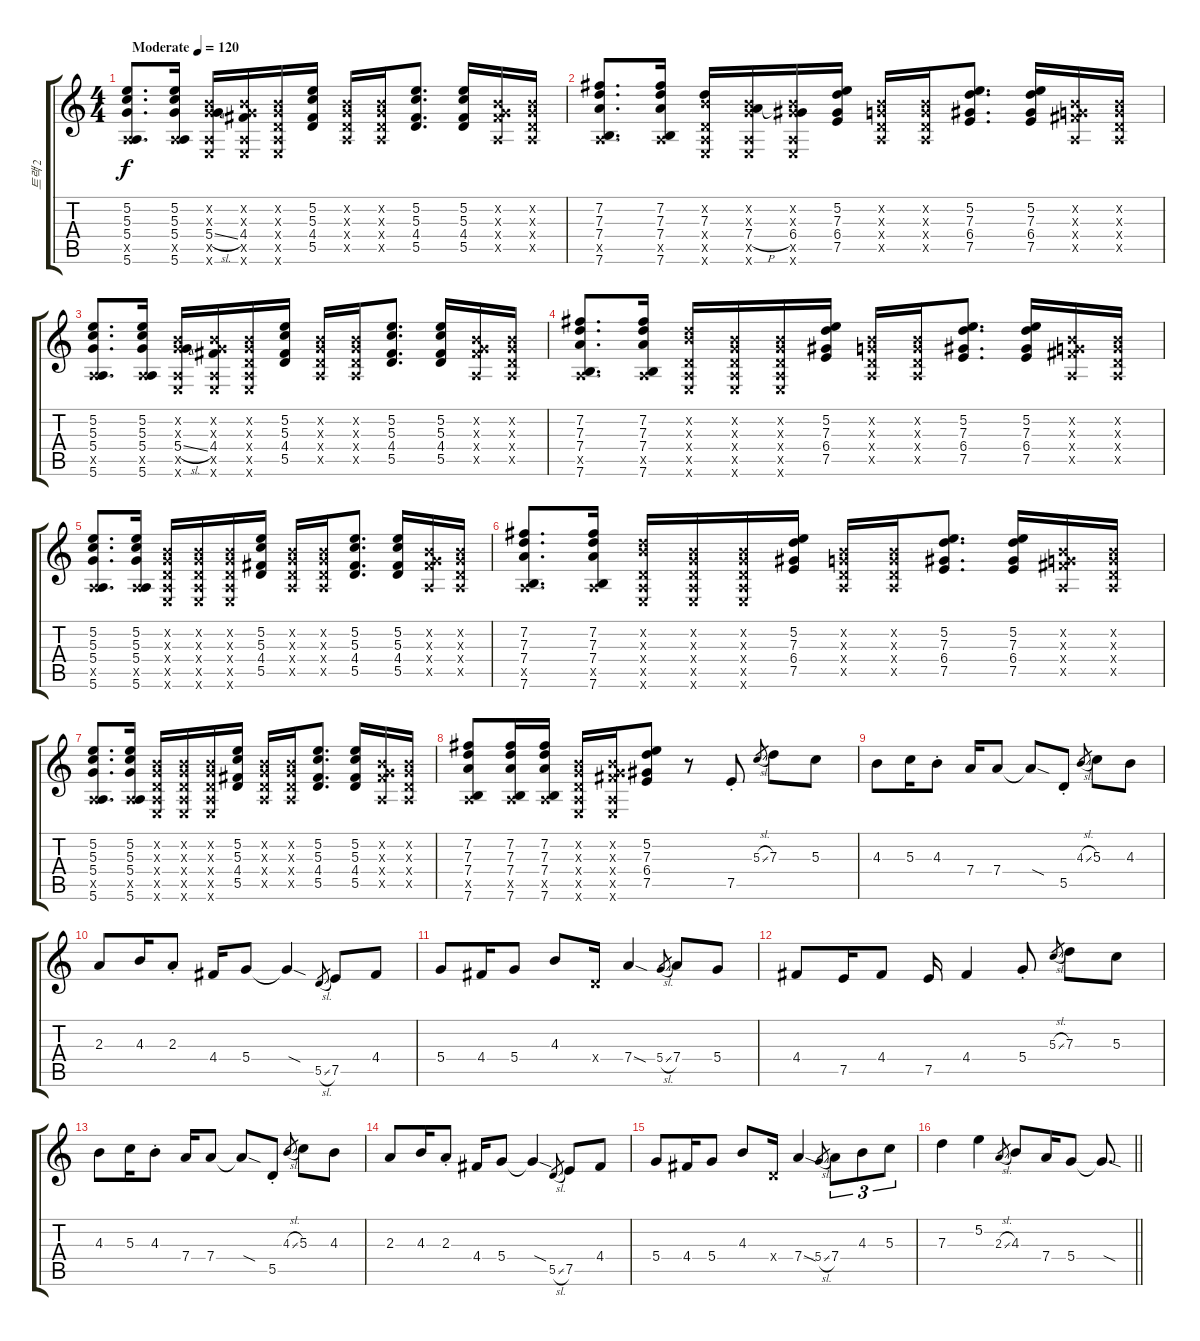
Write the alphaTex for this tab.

\track ("트랙 2" "트랙 2") {instrument acousticguitarsteel}
\staff {score tabs}
\tuning (E4 B3 G3 D3 A2 E2) {hide}
\ts (4 4)
\tempo (120 "Moderate")
\clef g2
\ks c
(5.2 5.3 5.4 0.5{x} 5.6).8{d dy f volume 10 instrument acousticguitarsteel} (5.2 5.3 5.4 0.5{x} 5.6).16 (0.2{x} 0.3{x} 5.4{sl} 0.5{x} 0.6{x}).16 (0.2{x} 0.3{x} 4.4 0.5{x} 0.6{x}).16 (0.2{x} 0.3{x} 0.4{x} 0.5{x} 0.6{x}).16 (5.2 5.3 4.4 5.5).16 (0.2{x} 0.3{x} 0.4{x} 0.5{x}).16 (0.2{x} 0.3{x} 0.4{x} 0.5{x}).16 (5.2 5.3 4.4 5.5).8{d} (5.2 5.3 4.4 5.5).16 (0.2{x} 0.3{x} 4.4{x} 0.5{x}).16 (0.2{x} 0.3{x} 0.4{x} 0.5{x}).16 |
(7.2 7.3 7.4 0.5{x} 7.6).8{d} (7.2 7.3 7.4 0.5{x} 7.6).16 (0.2{x} 7.3 0.4{x} 0.5{x} 0.6{x}).16 (0.2{x} 0.3{x} 7.4{h} 0.5{x} 0.6{x}).16 (0.2{x} 0.3{x} 6.4 0.5{x} 0.6{x}).16 (5.2 7.3 6.4 7.5).16 (0.2{x} 0.3{x} 0.4{x} 0.5{x}).16 (0.2{x} 0.3{x} 0.4{x} 0.5{x}).16 (5.2 7.3 6.4 7.5).8{d} (5.2 7.3 6.4 7.5).16 (0.2{x} 0.3{x} 4.4{x} 0.5{x}).16 (0.2{x} 0.3{x} 0.4{x} 0.5{x}).16 |
(5.2 5.3 5.4 0.5{x} 5.6).8{d volume 10} (5.2 5.3 5.4 0.5{x} 5.6).16 (0.2{x} 0.3{x} 5.4{sl} 0.5{x} 0.6{x}).16 (0.2{x} 0.3{x} 4.4 0.5{x} 0.6{x}).16 (0.2{x} 0.3{x} 0.4{x} 0.5{x} 0.6{x}).16 (5.2 5.3 4.4 5.5).16 (0.2{x} 0.3{x} 0.4{x} 0.5{x}).16 (0.2{x} 0.3{x} 0.4{x} 0.5{x}).16 (5.2 5.3 4.4 5.5).8{d} (5.2 5.3 4.4 5.5).16 (0.2{x} 0.3{x} 4.4{x} 0.5{x}).16 (0.2{x} 0.3{x} 0.4{x} 0.5{x}).16 |
(7.2 7.3 7.4 0.5{x} 7.6).8{d} (7.2 7.3 7.4 0.5{x} 7.6).16 (0.2{x} 7.3{x} 0.4{x} 0.5{x} 0.6{x}).16 (0.2{x} 0.3{x} 0.4{x} 0.5{x} 0.6{x}).16 (0.2{x} 0.3{x} 0.4{x} 0.5{x} 0.6{x}).16 (5.2 7.3 6.4 7.5).16 (0.2{x} 0.3{x} 0.4{x} 0.5{x}).16 (0.2{x} 0.3{x} 0.4{x} 0.5{x}).16 (5.2 7.3 6.4 7.5).8{d} (5.2 7.3 6.4 7.5).16 (0.2{x} 0.3{x} 4.4{x} 0.5{x}).16 (0.2{x} 0.3{x} 0.4{x} 0.5{x}).16 |
(5.2 5.3 5.4 0.5{x} 5.6).8{d volume 10} (5.2 5.3 5.4 0.5{x} 5.6).16 (0.2{x} 0.3{x} 0.4{x} 0.5{x} 0.6{x}).16 (0.2{x} 0.3{x} 0.4{x} 0.5{x} 0.6{x}).16 (0.2{x} 0.3{x} 0.4{x} 0.5{x} 0.6{x}).16 (5.2 5.3 4.4 5.5).16 (0.2{x} 0.3{x} 0.4{x} 0.5{x}).16 (0.2{x} 0.3{x} 0.4{x} 0.5{x}).16 (5.2 5.3 4.4 5.5).8{d} (5.2 5.3 4.4 5.5).16 (0.2{x} 0.3{x} 4.4{x} 0.5{x}).16 (0.2{x} 0.3{x} 0.4{x} 0.5{x}).16 |
(7.2 7.3 7.4 0.5{x} 7.6).8{d} (7.2 7.3 7.4 0.5{x} 7.6).16 (0.2{x} 7.3{x} 0.4{x} 0.5{x} 0.6{x}).16 (0.2{x} 0.3{x} 0.4{x} 0.5{x} 0.6{x}).16 (0.2{x} 0.3{x} 0.4{x} 0.5{x} 0.6{x}).16 (5.2 7.3 6.4 7.5).16 (0.2{x} 0.3{x} 0.4{x} 0.5{x}).16 (0.2{x} 0.3{x} 0.4{x} 0.5{x}).16 (5.2 7.3 6.4 7.5).8{d} (5.2 7.3 6.4 7.5).16 (0.2{x} 0.3{x} 4.4{x} 0.5{x}).16 (0.2{x} 0.3{x} 0.4{x} 0.5{x}).16 |
(5.2 5.3 5.4 0.5{x} 5.6).8{d volume 10} (5.2 5.3 5.4 0.5{x} 5.6).16 (0.2{x} 0.3{x} 0.4{x} 0.5{x} 0.6{x}).16 (0.2{x} 0.3{x} 0.4{x} 0.5{x} 0.6{x}).16 (0.2{x} 0.3{x} 0.4{x} 0.5{x} 0.6{x}).16 (5.2 5.3 4.4 5.5).16 (0.2{x} 0.3{x} 0.4{x} 0.5{x}).16 (0.2{x} 0.3{x} 0.4{x} 0.5{x}).16 (5.2 5.3 4.4 5.5).8{d} (5.2 5.3 4.4 5.5).16 (0.2{x} 0.3{x} 4.4{x} 0.5{x}).16 (0.2{x} 0.3{x} 0.4{x} 0.5{x}).16 |
(7.2 7.3 7.4 0.5{x} 7.6).8 (7.2 7.3 7.4 0.5{x} 7.6).16 (7.2 7.3 7.4 0.5{x} 7.6).16 (0.2{x} 0.3{x} 0.4{x} 0.5{x} 0.6{x}).16 (0.2{x} 0.3{x} 4.4{x} 0.5{x} 0.6{x}).16 (5.2 7.3 6.4 7.5).8 r.8 7.5{st}.8{volume 12} 5.3{sl}.8{gr} 7.3.8 5.3.8 |
4.3.8 5.3.16 4.3{st}.8 7.4.16 7.4.8 7.4{sod t}.8 5.5{st}.8 4.3{sl}.8{gr} 5.3.8 4.3.8 |
2.3.8 4.3.16 2.3{st}.8 4.4.16 5.4.8 5.4{sod t}.4 5.5{sl}.8{gr} 7.5.8 4.4.8 |
5.4.8 4.4.16 5.4.8 4.3.8 0.4{x}.16 7.4{sod}.4 5.4{sl}.8{gr} 7.4.8 5.4.8 |
4.4.8 7.5.16 4.4.8 7.5.16 4.4.4 5.4{st}.8 5.3{sl}.8{gr} 7.3.8 5.3.8 |
4.3.8 5.3.16 4.3{st}.8 7.4.16 7.4.8 7.4{sod t}.8 5.5{st}.8 4.3{sl}.8{gr} 5.3.8 4.3.8 |
2.3.8 4.3.16 2.3{st}.8 4.4.16 5.4.8 5.4{sod t}.4 5.5{sl}.8{gr} 7.5.8 4.4.8 |
5.4.8 4.4.16 5.4.8 4.3.8 0.4{x}.16 7.4{sod}.4 5.4{sl}.8{gr} 7.4.8{tu (3 2)} 4.3.8{tu (3 2)} 5.3.8{tu (3 2)} |
\barLineRight lightlight
7.3.4 5.2.4 2.3{sl}.8{gr} 4.3.8 7.4.16 5.4.8 5.4{sod t}.8{d}
